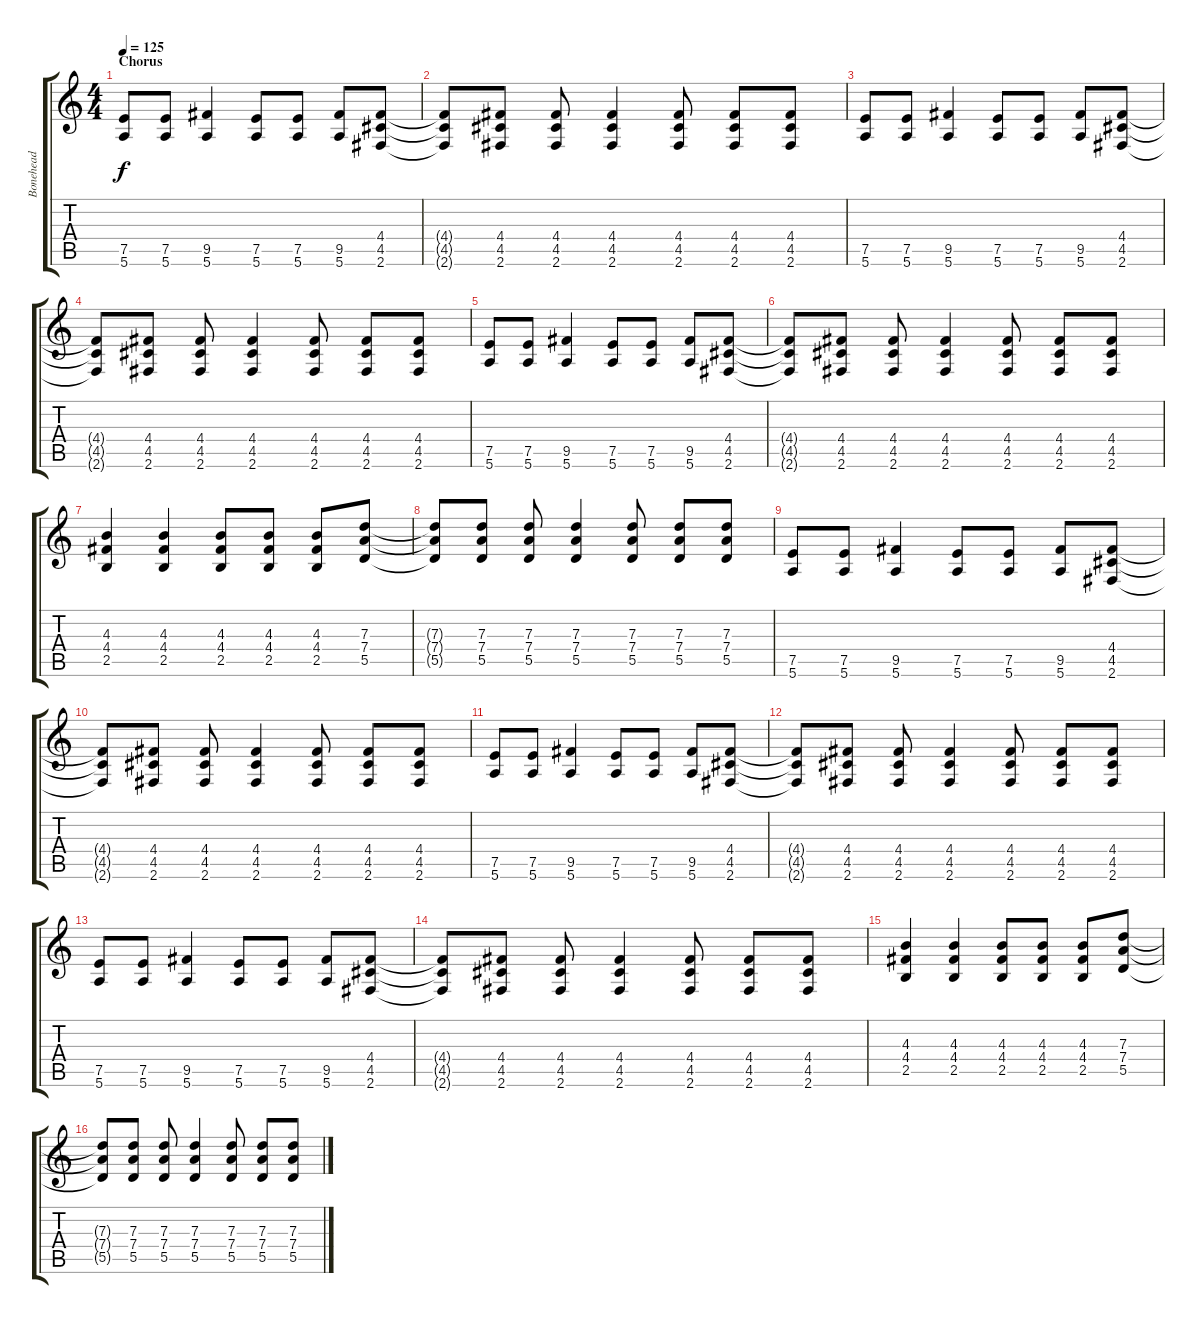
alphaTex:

\track ("Bonehead" "Bonehead") {instrument overdrivenguitar}
\staff {score tabs}
\tuning (E4 B3 G3 D3 A2 E2) {hide}
\ts (4 4)
\section ("" "Chorus")
\tempo 125
\clef g2
\ks c
(7.5 5.6).8{dy f} (7.5 5.6).8 (9.5 5.6).4 (7.5 5.6).8 (7.5 5.6).8 (9.5 5.6).8 (4.4 4.5 2.6).8 |
(4.4{t} 4.5{t} 2.6{t}).8 (4.4 4.5 2.6).8 (4.4 4.5 2.6).8 (4.4 4.5 2.6).4 (4.4 4.5 2.6).8 (4.4 4.5 2.6).8 (4.4 4.5 2.6).8 |
(7.5 5.6).8 (7.5 5.6).8 (9.5 5.6).4 (7.5 5.6).8 (7.5 5.6).8 (9.5 5.6).8 (4.4 4.5 2.6).8 |
(4.4{t} 4.5{t} 2.6{t}).8 (4.4 4.5 2.6).8 (4.4 4.5 2.6).8 (4.4 4.5 2.6).4 (4.4 4.5 2.6).8 (4.4 4.5 2.6).8 (4.4 4.5 2.6).8 |
(7.5 5.6).8 (7.5 5.6).8 (9.5 5.6).4 (7.5 5.6).8 (7.5 5.6).8 (9.5 5.6).8 (4.4 4.5 2.6).8 |
(4.4{t} 4.5{t} 2.6{t}).8 (4.4 4.5 2.6).8 (4.4 4.5 2.6).8 (4.4 4.5 2.6).4 (4.4 4.5 2.6).8 (4.4 4.5 2.6).8 (4.4 4.5 2.6).8 |
(4.3 4.4 2.5).4 (4.3 4.4 2.5).4 (4.3 4.4 2.5).8 (4.3 4.4 2.5).8 (4.3 4.4 2.5).8 (7.3 7.4 5.5).8 |
(7.3{t} 7.4{t} 5.5{t}).8 (7.3 7.4 5.5).8 (7.3 7.4 5.5).8 (7.3 7.4 5.5).4 (7.3 7.4 5.5).8 (7.3 7.4 5.5).8 (7.3 7.4 5.5).8 |
(7.5 5.6).8 (7.5 5.6).8 (9.5 5.6).4 (7.5 5.6).8 (7.5 5.6).8 (9.5 5.6).8 (4.4 4.5 2.6).8 |
(4.4{t} 4.5{t} 2.6{t}).8 (4.4 4.5 2.6).8 (4.4 4.5 2.6).8 (4.4 4.5 2.6).4 (4.4 4.5 2.6).8 (4.4 4.5 2.6).8 (4.4 4.5 2.6).8 |
(7.5 5.6).8 (7.5 5.6).8 (9.5 5.6).4 (7.5 5.6).8 (7.5 5.6).8 (9.5 5.6).8 (4.4 4.5 2.6).8 |
(4.4{t} 4.5{t} 2.6{t}).8 (4.4 4.5 2.6).8 (4.4 4.5 2.6).8 (4.4 4.5 2.6).4 (4.4 4.5 2.6).8 (4.4 4.5 2.6).8 (4.4 4.5 2.6).8 |
(7.5 5.6).8 (7.5 5.6).8 (9.5 5.6).4 (7.5 5.6).8 (7.5 5.6).8 (9.5 5.6).8 (4.4 4.5 2.6).8 |
(4.4{t} 4.5{t} 2.6{t}).8 (4.4 4.5 2.6).8 (4.4 4.5 2.6).8 (4.4 4.5 2.6).4 (4.4 4.5 2.6).8 (4.4 4.5 2.6).8 (4.4 4.5 2.6).8 |
(4.3 4.4 2.5).4 (4.3 4.4 2.5).4 (4.3 4.4 2.5).8 (4.3 4.4 2.5).8 (4.3 4.4 2.5).8 (7.3 7.4 5.5).8 |
(7.3{t} 7.4{t} 5.5{t}).8 (7.3 7.4 5.5).8 (7.3 7.4 5.5).8 (7.3 7.4 5.5).4 (7.3 7.4 5.5).8 (7.3 7.4 5.5).8 (7.3 7.4 5.5).8
